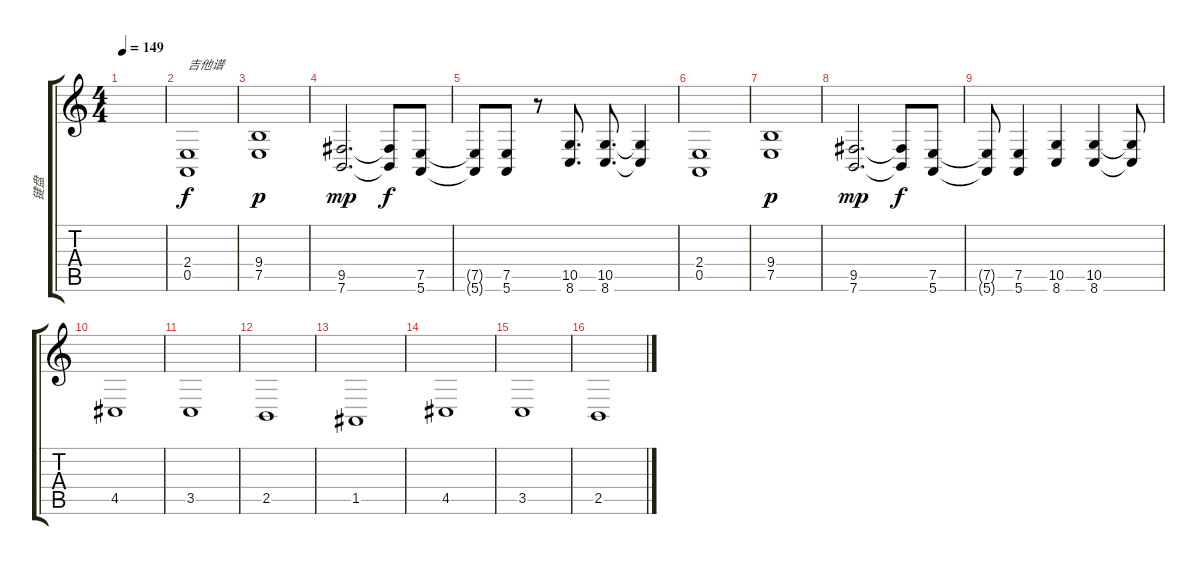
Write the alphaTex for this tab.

\track ("键盘" "键盘") {instrument drawbarorgan}
\staff {score tabs}
\tuning (E4 B3 G3 D3 A2 E2) {hide}
\ts (4 4)
\tempo 149
\clef g2
\ks c
|
(2.4 0.5).1{txt "吉他谱"} |
(9.4 7.5).1{dy p} |
(9.5 7.6).2{d dy mp} (9.5{t} 7.6{t}).8{dy f} (7.5 5.6).8 |
(7.5{t} 5.6{t}).8 (7.5 5.6).8 r.8 (10.5 8.6).8{d} (10.5 8.6).8{d} (10.5{t} 8.6{t}).4 |
(2.4 0.5).1 |
(9.4 7.5).1{dy p} |
(9.5 7.6).2{d dy mp} (9.5{t} 7.6{t}).8{dy f} (7.5 5.6).8 |
(7.5{t} 5.6{t}).8 (7.5 5.6).4 (10.5 8.6).4 (10.5 8.6).4 (10.5{t} 8.6{t}).8 |
4.5.1 |
3.5.1 |
2.5.1 |
1.5.1 |
4.5.1 |
3.5.1 |
2.5.1
